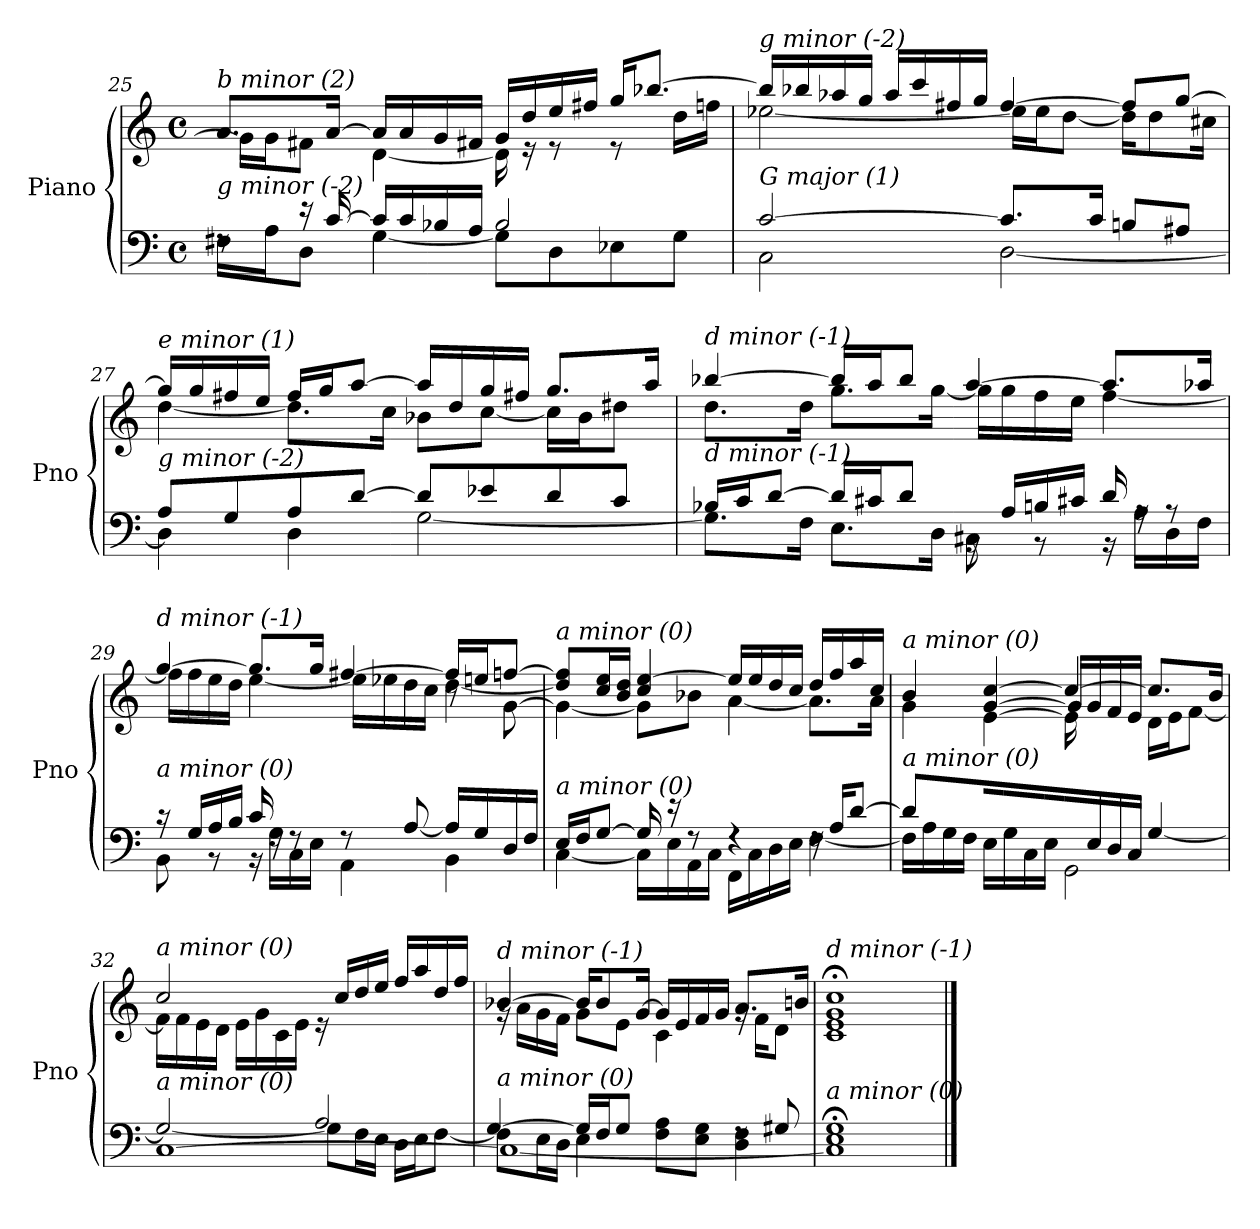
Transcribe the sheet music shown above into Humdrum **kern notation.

**kern	**kern
*part1	*part1
*staff2	*staff1
*I"Piano	*
*I'Pno	*
*clefF4	*clefG2
*k[]	*k[]
*M4/4	*M4/4
*met(c)	*met(c)
=25	=25
*^	*^
!	!	!LO:TX:i:t=b minor (2)	!
!LO:TX:i:t=g minor (-2)	!	!	!
8rF	16F#X\LL	8.a/L	16g\LL]
.	16A\J	.	16g\J
16r	8D\J	.	8f#X\J
[16c/	.	[16a/Jk	.
16c/LL]	[4G\	16a/LL]	[4d\
16c/	.	16a/	.
16B-X/	.	16g/	.
16A/JJ	.	16f#X/JJ	.
2B-/	8G\L]	16g/LL	16d\]
.	.	16dd/	16r
.	8D\	16ee/	8r
.	.	16ff#X/JJ	.
.	8E-X\	16gg/KL	8r
.	.	[8.bb-X/J	.
.	8G\J	.	16dd\LL
.	.	.	16ffn\JJ
!!LO:LB:g=z	!!
=26	=26	=26	=26
!	!	!LO:TX:i:t=g minor (-2)	!
!LO:TX:i:t=G major (1)	!	!	!
[2c/	2C\	16bb-/LL]	[2ee-X\
.	.	16bb-X/	.
.	.	16aa-X/	.
.	.	16gg/JJ	.
.	.	16aa-/LL	.
.	.	16ccc/	.
.	.	16ff#X/	.
.	.	16gg/JJ	.
8.c/L]	[2D\	[4ff#/	16ee-\LL]
.	.	.	16ee-\J
.	.	.	[8dd\J
16c/Jk	.	.	.
8Bn/L	.	8ff#/L]	16dd\KL]
.	.	.	8dd\
8A#Xi/J	.	[8gg/J	.
.	.	.	16cc#X\Jk
=27	=27	=27	=27
!	!	!LO:TX:i:t=e minor (1)	!
!LO:TX:i:t=g minor (-2)	!	!	!
8A/L	4D\]	16gg/LL]	[4dd\
.	.	16gg/	.
8G/	.	16ff#X/	.
.	.	16ee/JJ	.
8A/	4D\	16ff#/LL	8.dd\L]
.	.	16gg/J	.
[8d/J	.	[8aa/J	.
.	.	.	16cc\Jk
8d/L]	[2G\	16aa/LL]	8b-X\L
.	.	16dd/	.
8e-X/	.	16gg/	[8cc\J
.	.	16ff#X/JJ	.
8d/	.	8.gg/L	16cc\LL]
.	.	.	16b-\J
8c/J	.	.	8dd#Xi\J
.	.	16aa/Jk	.
!!LO:LB:g=z	!!
=28	=28	=28	=28
!	!	!LO:TX:i:t=d minor (-1)	!
!LO:TX:i:t=d minor (-1)	!	!	!
16B-X/LL	8.G\L]	[4bb-X/	8.dd\L
16c/J	.	.	.
[8d/J	.	.	.
.	16F\Jk	.	16dd\Jk
16d/LL]	8.E\L	16bb-/LL]	8.gg\L
16c#X/J	.	16aa/J	.
8d/J	.	8bb-/J	.
.	16D\Jk	.	[16gg\Jk
16rBB	8C#X\	[4aa/	16gg\LL]
16A/LL	.	.	16gg\
16Bn/	8r	.	16ff\
16c#X/JJ	.	.	16ee\JJ
16d/	16r	8.aa/L]	[4ff\
16rA	16A\LL	.	.
8rA	16D\	.	.
.	16F\JJ	16aa-X/Jk	.
=29	=29	=29	=29
*	*^	*	*^
!	!	!	!LO:TX:i:t=d minor (-1)	!	!
!LO:TX:i:t=a minor (0)	!	!	!	!	!
2.ryy	16r	8BB\	[4gg/	16ff\LL]	2.ryy
.	16G/LL	.	.	16ff\	.
.	16A/	8r	.	16ee\	.
.	16B/JJ	.	.	16dd\JJ	.
.	16c/	16r	8.gg/L]	[4ee\	.
.	16rF	16G\LL	.	.	.
.	8rF	16C\	.	.	.
.	.	16E\JJ	16gg/Jk	.	.
.	8rF	4AA\	[4ff#Xj/	16ee\LL]	.
.	.	.	.	16ee-X\	.
.	[8A/	.	.	16dd\	.
.	.	.	.	16cc\JJ	.
4ryy	16A/LL]	4BB\	16ff#/LL]	[4dd\	8r
.	16G/	.	16een/J	.	.
.	16D/	.	[8ffn/J	.	[8g\
.	16F/JJ	.	.	.	.
*	*v	*v	*	*	*
*	*	*	*v	*v
!!LO:LB:g=z
=30	=30	=30	=30
!	!	!LO:TX:i:t=a minor (0)	!
!LO:TX:i:t=a minor (0)	!	!	!
16E/LL	[4C\	8dd/] 8ff/]L	4g\_
16F/J	.	.	.
[8G/J	.	16cc/ 16ee/L	.
.	.	16b/ 16dd/JJ	.
16G/]	16C\LL]	4cc/ [4ee/	8g\L]
16r	16E\	.	.
8rF	16AA\	.	8b-X\J
.	16C\JJ	.	.
4rF	16FF\LL	16ee/LL]	[4a\
.	16C\	16ee/	.
.	16D\	16dd/	.
.	16E\JJ	16cc/JJ	.
16rF	[4F\	16dd/LL	8.a\L]
16A/KL	.	16ff/	.
[8d/J	.	16aa/	.
.	.	16cc/JJ	16a\Jk
=31	=31	=31	=31
*	*^	*	*^
!	!	!	!LO:TX:i:t=a minor (0)	!	!
!LO:TX:i:t=a minor (0)	!	!	!	!	!
4ryy	4d/]	16F\LL]	4b/	4g\	4ryy
.	.	16A\	.	.	.
.	.	16G\	.	.	.
.	.	16F\JJ	.	.	.
4ryy	16ryy	16E\LL	[4g/ [4cc/	4ryy	[4e\
.	16ryy@	16G\	.	.	.
.	16ryy@	16C\	.	.	.
.	16ryy@	16E\JJ	.	.	.
2ryy	16ryy@	2GG\	4cc/_	16g/LL]	16e\LL]
.	16E/	.	.	16g/	4..ryy
.	16D/	.	.	16f/	.
.	16C/JJ	.	.	16e/JJ	.
.	[4G/	.	8.cc/L]	16d\LL	.
.	.	.	.	16e\J	.
.	.	.	.	[8f\J	.
.	.	.	16b/Jk	.	.
*	*	*	*	*v	*v
!!LO:PB:g=z
=32	=32	=32	=32	=32
!	!	!	!LO:TX:i:t=a minor (0)	!
!LO:TX:i:t=a minor (0)	!	!	!	!
2ryy	2G/_	[1C	2cc/	16f\LL]
.	.	.	.	16f\
.	.	.	.	16e\
.	.	.	.	16d\JJ
.	.	.	.	16e\LL
.	.	.	.	16g\
.	.	.	.	16c\
.	.	.	.	16e\JJ
2A/	8G\L]	.	16re	2ryy
.	.	.	16cc/LL	.
.	16F\L	.	16dd/	.
.	16E\JJ	.	16ee/JJ	.
.	16D\LL	.	16ff/LL	.
.	16E\J	.	16aa/	.
.	[8F\J	.	16dd/	.
.	.	.	16ff/JJ	.
=33	=33	=33	=33	=33
*	*	*	*	*^
!	!	!	!LO:TX:i:t=d minor (-1)	!	!
!LO:TX:i:t=a minor (0)	!	!	!	!	!
8F\L]	1C_	[4G/	[4b-X/	16rg	2ryy
.	.	.	.	16a\LL	.
16E\L	.	.	.	16g\	.
16D\JJ	.	.	.	16f\JJ	.
4E\	.	16G/LL]	16b-/KL]	8g\L	.
.	.	16F/J	8b-/	.	.
.	.	8G/J	.	8e\J	.
.	.	.	[16g/Jk	.	.
8F\ 8A\L	.	4ryy	16g/LL]	4c\	4ryy
.	.	.	16e/	.	.
8E\ 8G\J	.	.	16f/	.	.
.	.	.	16g/JJ	.	.
4D\ 4F\	.	8rF	8.a/L	16rg	4ryy
.	.	.	.	16f\KL	.
.	.	8G#Xi/	.	8d\J	.
.	.	.	16bn/Jk	.	.
*	*v	*v	*	*	*
*	*	*v	*v	*v
=34	=34	=34
!	!	!LO:TX:i:t=d minor (-1)
!LO:TX:i:t=a minor (0)	!	!
1E; 1G;	1C]	1c;< 1e;< 1g;< 1cc;<
*v	*v	*
==	==
*-	*-
